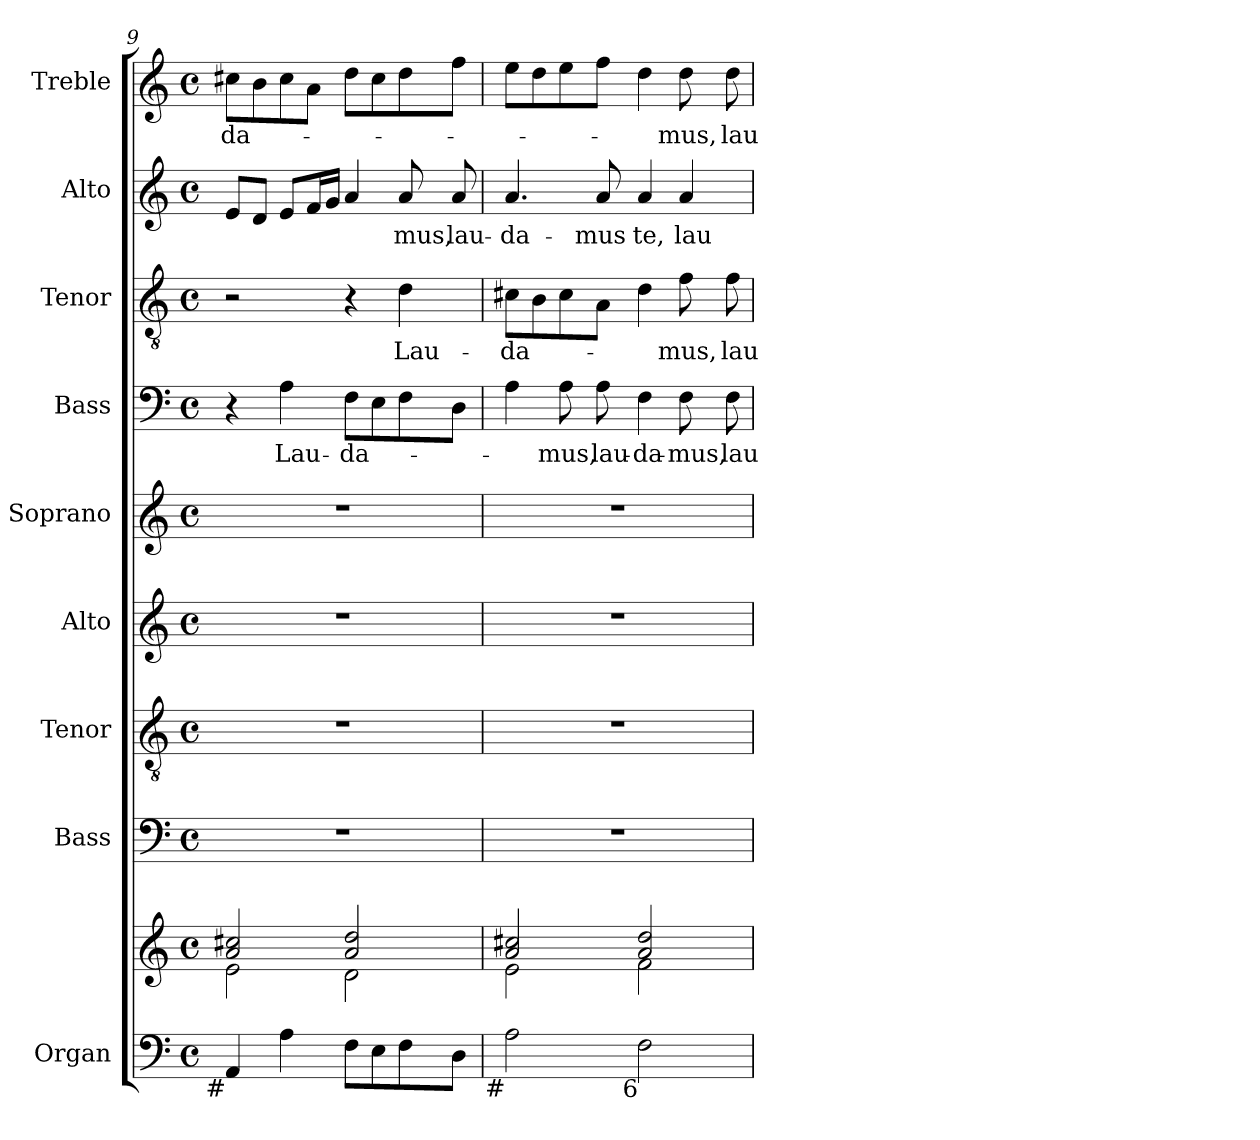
**kern	**kern	**kern	**kern	**kern	**kern	**kern	**text	**kern	**text	**kern	**text	**kern	**text
*part9	*part9	*part8	*part7	*part6	*part5	*part4	*part4	*part3	*part3	*part2	*part2	*part1	*part1
*staff10	*staff9	*staff8	*staff7	*staff6	*staff5	*staff4	*staff4	*staff3	*staff3	*staff2	*staff2	*staff1	*staff1
*I"Organ	*	*I"Bass	*I"Tenor	*I"Alto	*I"Soprano	*I"Bass	*	*I"Tenor	*	*I"Alto	*	*I"Treble	*
*I'Org.	*	*I'B.	*I'T.	*I'A.	*I'S.	*I'B.	*	*I'T.	*	*I'A.	*	*I'Tr.	*
*clefF4	*clefG2	*clefF4	*clefGv2	*clefG2	*clefG2	*clefF4	*	*clefGv2	*	*clefG2	*	*clefG2	*
*	*	*	*ITrd7c12	*	*	*	*	*ITrd7c12	*	*	*	*	*
*k[]	*k[]	*k[]	*k[]	*k[]	*k[]	*k[]	*	*k[]	*	*k[]	*	*k[]	*
*C:	*C:	*C:	*C:	*C:	*C:	*C:	*	*C:	*	*C:	*	*C:	*
*M4/4	*M4/4	*M4/4	*M4/4	*M4/4	*M4/4	*M4/4	*	*M4/4	*	*M4/4	*	*M4/4	*
*met(c)	*met(c)	*met(c)	*met(c)	*met(c)	*met(c)	*met(c)	*	*met(c)	*	*met(c)	*	*met(c)	*
=9	=9	=9	=9	=9	=9	=9	=9	=9	=9	=9	=9	=9	=9
*	*^	*	*	*	*	*	*	*	*	*	*	*	*
!LO:TX:b:rj:t=#	!	!	!	!	!	!	!	!	!	!	!	!	!	!
!	!	!	!	!	!	!	!	!	!	!	!	!	!	!LO:LY:b:color=#000000
4AAi/	2ai/ 2cc#Xi	2ei\	1r	1r	1r	1r	4r	.	2r	.	8ei/L	.	8cc#Xi\L	-da-
.	.	.	.	.	.	.	.	.	.	.	8di/J	.	8bi\	.
!	!	!	!	!	!	!	!	!LO:LY:b:color=#000000	!	!	!	!	!	!
4Ai\	.	.	.	.	.	.	4Ai\	Lau-	.	.	8ei/L	.	8cc#i\	.
.	.	.	.	.	.	.	.	.	.	.	16fi/L	.	8ai\J	.
.	.	.	.	.	.	.	.	.	.	.	16gi/JJ	.	.	.
!	!	!	!	!	!	!	!	!LO:LY:b:color=#000000	!	!	!	!	!	!
8Fi\L	2ai/ 2ddi	2di\	.	.	.	.	8Fi\L	-da-	4r	.	4ai/	.	8ddi\L	.
8Ei\	.	.	.	.	.	.	8Ei\	.	.	.	.	.	8cc#i\	.
!	!	!	!	!	!	!	!	!	!	!LO:LY:b:color=#000000	!	!	!	!
!	!	!	!	!	!	!	!	!	!	!	!	!LO:LY:b:color=#000000	!	!
8Fi\	.	.	.	.	.	.	8Fi\	.	4Di\	Lau-	8ai/	-mus,	8ddi\	.
!	!	!	!	!	!	!	!	!	!	!	!	!LO:LY:b:color=#000000	!	!
8Di\J	.	.	.	.	.	.	8Di\J	.	.	.	8ai/	lau-	8ffi\J	.
!!LO:PB:g=z
=10	=10	=10	=10	=10	=10	=10	=10	=10	=10	=10	=10	=10	=10	=10
!	!	!	!	!	!	!	!	!	!	!LO:LY:b:color=#000000	!	!	!	!
!LO:TX:b:rj:t=#	!	!	!	!	!	!	!	!	!	!	!	!	!	!
!	!	!	!	!	!	!	!	!	!	!	!	!LO:LY:b:color=#000000	!	!
2Ai\	2ai/ 2cc#Xi	2ei\	1r	1r	1r	1r	4Ai\	.	8C#Xi\L	-da-	4.ai/	-da-	8eei\L	.
.	.	.	.	.	.	.	.	.	8BBi\	.	.	.	8ddi\	.
!	!	!	!	!	!	!	!	!LO:LY:b:color=#000000	!	!	!	!	!	!
.	.	.	.	.	.	.	8Ai\	-mus,	8C#i\	.	.	.	8eei\	.
!	!	!	!	!	!	!	!	!LO:LY:b:color=#000000	!	!	!	!	!	!
!	!	!	!	!	!	!	!	!	!	!	!	!LO:LY:b:color=#000000	!	!
.	.	.	.	.	.	.	8Ai\	lau-	8AAi\J	.	8ai/	-mus	8ffi\J	.
!	!	!	!	!	!	!	!	!LO:LY:b:color=#000000	!	!	!	!	!	!
!LO:TX:b:rj:t=6	!	!	!	!	!	!	!	!	!	!	!	!	!	!
!	!	!	!	!	!	!	!	!	!	!	!	!LO:LY:b:color=#000000	!	!
2Fi\	2ai/ 2ddi	2fi\	.	.	.	.	4Fi\	-da-	4Di\	.	4ai/	te,	4ddi\	.
!	!	!	!	!	!	!	!	!LO:LY:b:color=#000000	!	!	!	!	!	!
!	!	!	!	!	!	!	!	!	!	!LO:LY:b:color=#000000	!	!	!	!
!	!	!	!	!	!	!	!	!	!	!	!	!LO:LY:b:color=#000000	!	!
!	!	!	!	!	!	!	!	!	!	!	!	!	!	!LO:LY:b:color=#000000
.	.	.	.	.	.	.	8Fi\	-mus,	8Fi\	-mus,	4ai/	lau-	8ddi\	-mus,
!	!	!	!	!	!	!	!	!LO:LY:b:color=#000000	!	!	!	!	!	!
!	!	!	!	!	!	!	!	!	!	!LO:LY:b:color=#000000	!	!	!	!
!	!	!	!	!	!	!	!	!	!	!	!	!	!	!LO:LY:b:color=#000000
.	.	.	.	.	.	.	8Fi\	lau-	8Fi\	lau-	.	.	8ddi\	lau-
*	*v	*v	*	*	*	*	*	*	*	*	*	*	*	*
=	=	=	=	=	=	=	=	=	=	=	=	=	=
*-	*-	*-	*-	*-	*-	*-	*-	*-	*-	*-	*-	*-	*-
